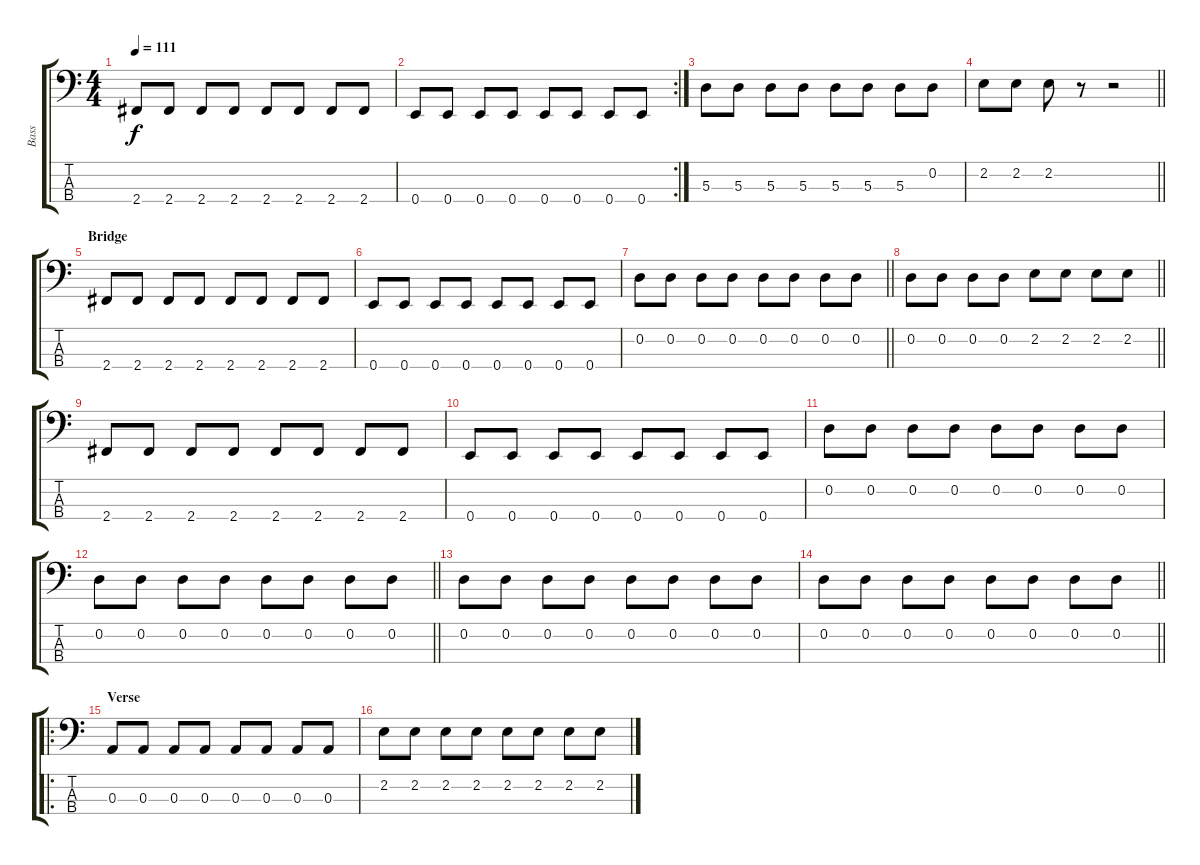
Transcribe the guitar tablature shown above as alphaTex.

\track ("Bass" "Bass") {instrument electricbassfinger}
\staff {score tabs}
\tuning (G2 D2 A1 E1) {hide}
\ts (4 4)
\tempo 111
\clef f4
\ks c
2.4.8{dy f} 2.4.8 2.4.8 2.4.8 2.4.8 2.4.8 2.4.8 2.4.8 |
\rc 2
0.4.8 0.4.8 0.4.8 0.4.8 0.4.8 0.4.8 0.4.8 0.4.8 |
5.3.8 5.3.8 5.3.8 5.3.8 5.3.8 5.3.8 5.3.8 0.2.8 |
\barLineRight lightlight
2.2.8 2.2.8 2.2.8 r.8 r.2 |
\section ("" "Bridge")
2.4.8 2.4.8 2.4.8 2.4.8 2.4.8 2.4.8 2.4.8 2.4.8 |
0.4.8 0.4.8 0.4.8 0.4.8 0.4.8 0.4.8 0.4.8 0.4.8 |
\barLineRight lightlight
0.2.8 0.2.8 0.2.8 0.2.8 0.2.8 0.2.8 0.2.8 0.2.8 |
\barLineRight lightlight
0.2.8 0.2.8 0.2.8 0.2.8 2.2.8 2.2.8 2.2.8 2.2.8 |
2.4.8 2.4.8 2.4.8 2.4.8 2.4.8 2.4.8 2.4.8 2.4.8 |
0.4.8 0.4.8 0.4.8 0.4.8 0.4.8 0.4.8 0.4.8 0.4.8 |
0.2.8 0.2.8 0.2.8 0.2.8 0.2.8 0.2.8 0.2.8 0.2.8 |
\barLineRight lightlight
0.2.8 0.2.8 0.2.8 0.2.8 0.2.8 0.2.8 0.2.8 0.2.8 |
0.2.8 0.2.8 0.2.8 0.2.8 0.2.8 0.2.8 0.2.8 0.2.8 |
\barLineRight lightlight
0.2.8 0.2.8 0.2.8 0.2.8 0.2.8 0.2.8 0.2.8 0.2.8 |
\ro
\section ("" "Verse")
0.3.8 0.3.8 0.3.8 0.3.8 0.3.8 0.3.8 0.3.8 0.3.8 |
2.2.8 2.2.8 2.2.8 2.2.8 2.2.8 2.2.8 2.2.8 2.2.8
